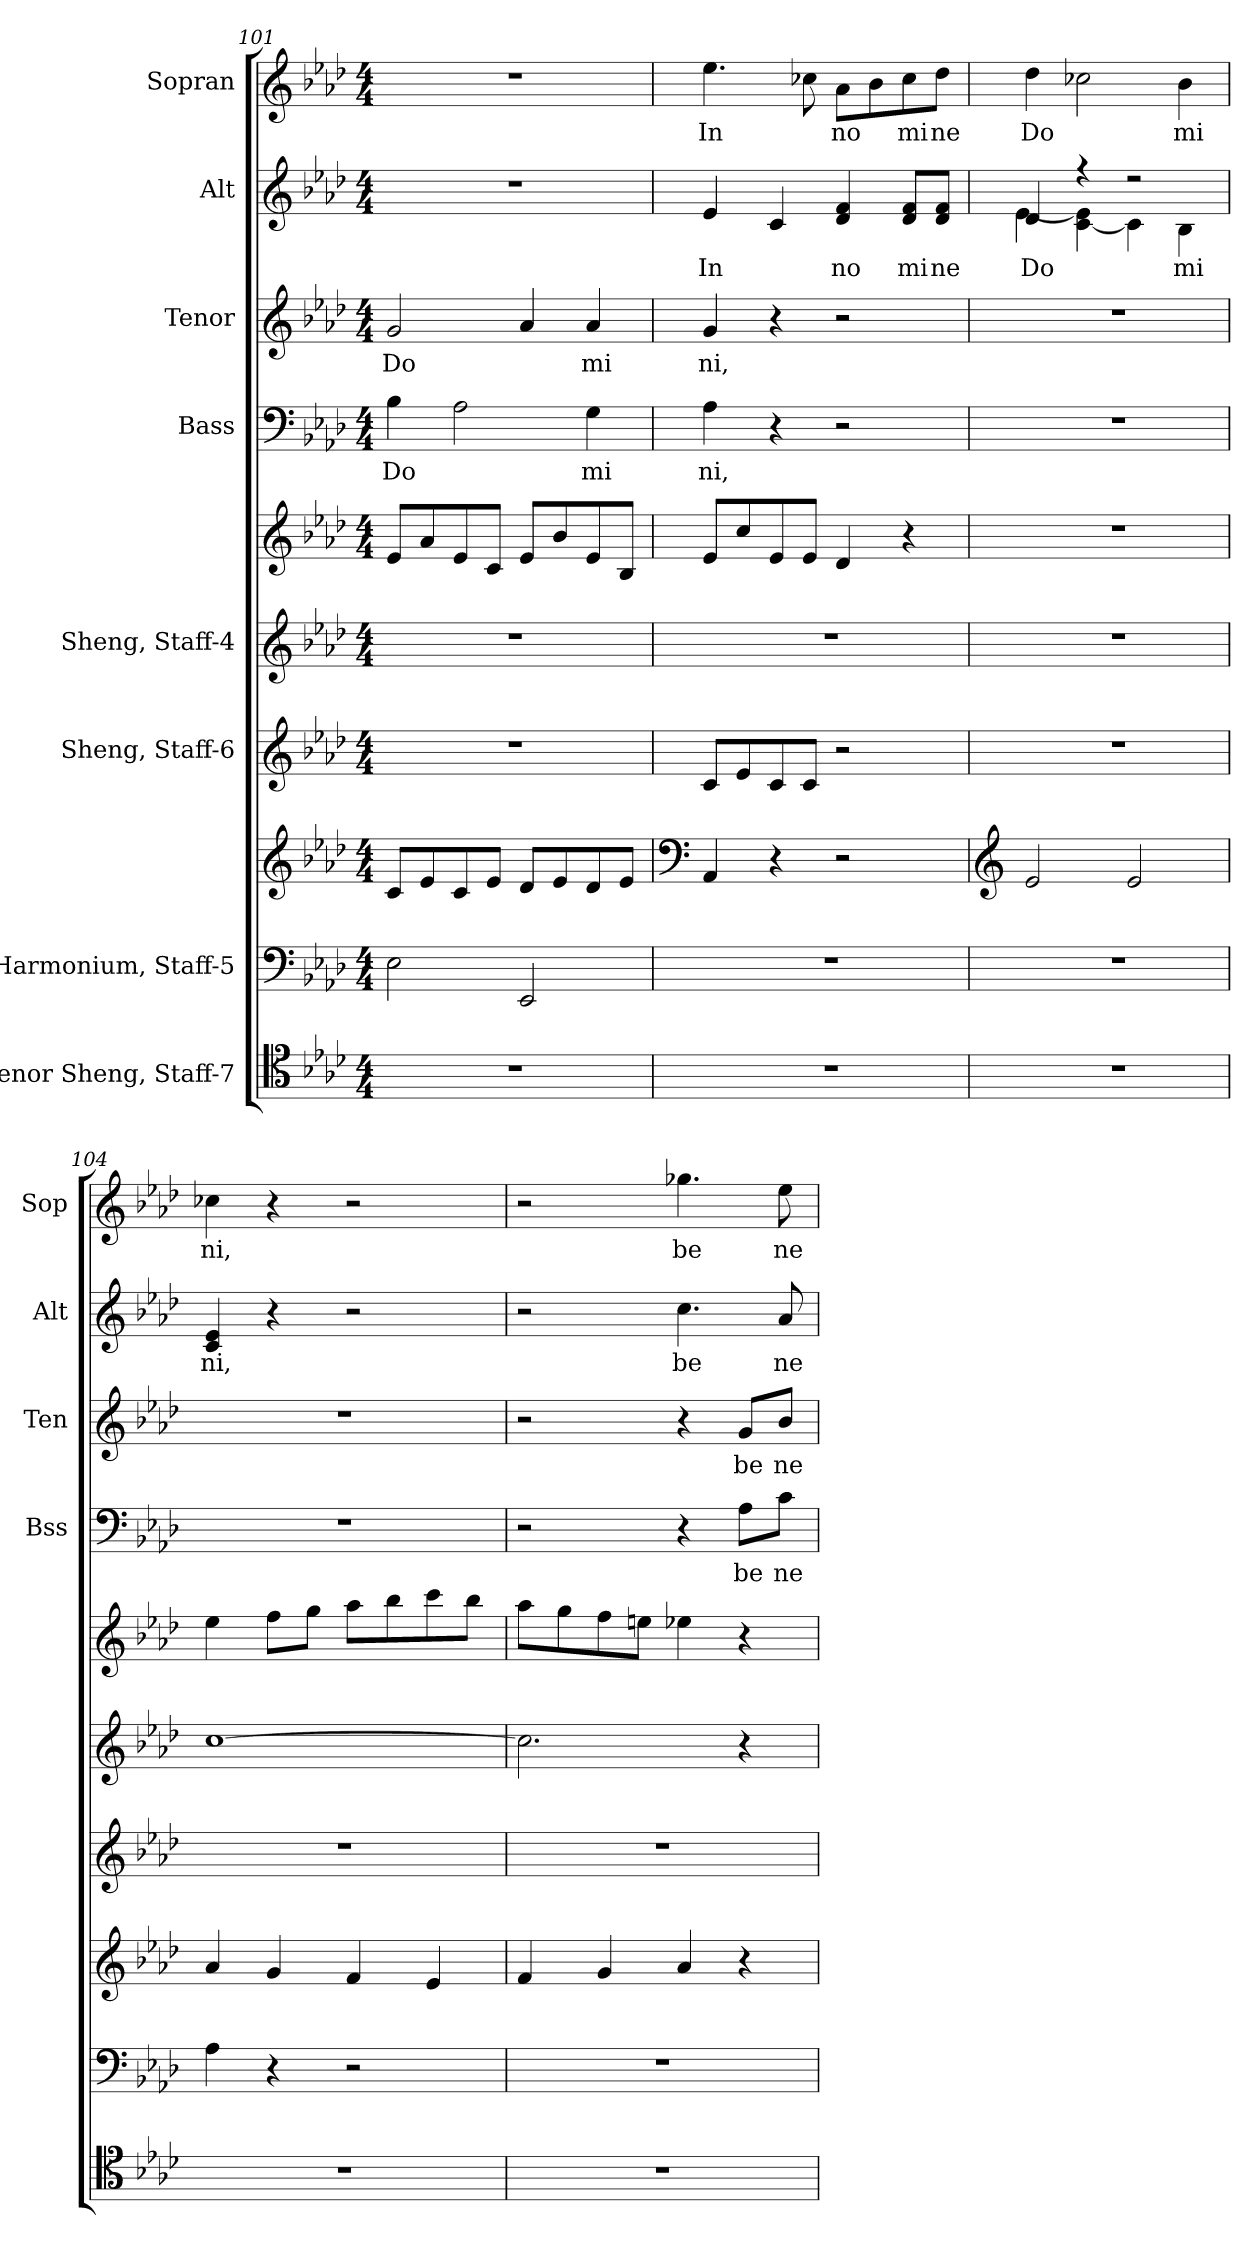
**kern	**kern	**kern	**kern	**kern	**kern	**kern	**text	**kern	**text	**kern	**text	**kern	**text
*part8	*part7	*part7	*part6	*part5	*part5	*part4	*part4	*part3	*part3	*part2	*part2	*part1	*part1
*staff10	*staff9	*staff8	*staff7	*staff6	*staff5	*staff4	*staff4	*staff3	*staff3	*staff2	*staff2	*staff1	*staff1
*I"Tenor Sheng, Staff-7	*I"Harmonium, Staff-5	*	*I"Sheng, Staff-6	*I"Sheng, Staff-4	*	*I"Bass	*	*I"Tenor	*	*I"Alt	*	*I"Sopran	*
*	*	*	*	*	*	*I'Bss	*	*I'Ten	*	*I'Alt	*	*I'Sop	*
*clefC4	*clefF4	*clefG2	*clefG2	*clefG2	*clefG2	*clefF4	*	*clefG2	*	*clefG2	*	*clefG2	*
*	*	*	*	*	*	*	*	*ITrd4c7	*	*	*	*ITrd2c3	*
*k[b-e-a-d-]	*k[b-e-a-d-]	*k[b-e-a-d-]	*k[b-e-a-d-]	*k[b-e-a-d-]	*k[b-e-a-d-]	*k[b-e-a-d-]	*	*k[b-e-a-d-g-]	*	*k[b-e-a-d-]	*	*k[b-]	*
*M4/4	*M4/4	*M4/4	*M4/4	*M4/4	*M4/4	*M4/4	*	*M4/4	*	*M4/4	*	*M4/4	*
=101	=101	=101	=101	=101	=101	=101	=101	=101	=101	=101	=101	=101	=101
1r	2E-\	8c/L	1r	1r	8e-/L	4B-\	Do	2c/	Do	1r	.	1r	.
.	.	8e-/	.	.	8a-/	.	.	.	.	.	.	.	.
.	.	8c/	.	.	8e-/	2A-\	.	.	.	.	.	.	.
.	.	8e-/J	.	.	8c/J	.	.	.	.	.	.	.	.
.	2EE-/	8d-/L	.	.	8e-/L	.	.	4d-/	.	.	.	.	.
.	.	8e-/	.	.	8b-/	.	.	.	.	.	.	.	.
.	.	8d-/	.	.	8e-/	4G\	mi	4d-/	mi	.	.	.	.
.	.	8e-/J	.	.	8B-/J	.	.	.	.	.	.	.	.
=102	=102	=102	=102	=102	=102	=102	=102	=102	=102	=102	=102	=102	=102
*	*	*clefF4	*	*	*	*	*	*	*	*	*	*	*
1r	1r	4AA-/	8c/L	1r	8e-/L	4A-\	ni,	4c/	ni,	4e-/	In	4.cc\	In
.	.	.	8e-/	.	8cc/	.	.	.	.	.	.	.	.
.	.	4r	8c/	.	8e-/	4r	.	4r	.	4c/	.	.	.
.	.	.	8c/J	.	8e-/J	.	.	.	.	.	.	8a-X\	.
.	.	2r	2r	.	4d-/	2r	.	2r	.	4d-/ 4f/	no	8f\L	no
.	.	.	.	.	.	.	.	.	.	.	.	8g\	.
.	.	.	.	.	4r	.	.	.	.	8d-/ 8f/L	mi	8a-\	mi
.	.	.	.	.	.	.	.	.	.	8d-/ 8f/J	ne	8b-\J	ne
!!LO:PB:g=z
=103	=103	=103	=103	=103	=103	=103	=103	=103	=103	=103	=103	=103	=103
*	*	*clefG2	*	*	*	*	*	*	*	*	*	*	*
*	*	*	*	*	*	*	*	*	*	*^	*	*	*
1r	1r	2e-/	1r	1r	1r	1r	.	1r	.	4d-/	[4e-\	Do	4b-\	Do
.	.	.	.	.	.	.	.	.	.	4r	[4c\ 4e-\]	.	2a-X\	.
.	.	2e-/	.	.	.	.	.	.	.	2r	4c\]	.	.	.
.	.	.	.	.	.	.	.	.	.	.	4B-\	mi	4g\	mi
*	*	*	*	*	*	*	*	*	*	*v	*v	*	*	*
=104	=104	=104	=104	=104	=104	=104	=104	=104	=104	=104	=104	=104	=104
1r	4A-\	4a-/	1r	[1cc	4ee-\	1r	.	1r	.	4c/ 4e-/	ni,	4a-X\	ni,
.	4r	4g/	.	.	8ff\L	.	.	.	.	4r	.	4r	.
.	.	.	.	.	8gg\J	.	.	.	.	.	.	.	.
.	2r	4f/	.	.	8aa-\L	.	.	.	.	2r	.	2r	.
.	.	.	.	.	8bb-\	.	.	.	.	.	.	.	.
.	.	4e-/	.	.	8ccc\	.	.	.	.	.	.	.	.
.	.	.	.	.	8bb-\J	.	.	.	.	.	.	.	.
=105	=105	=105	=105	=105	=105	=105	=105	=105	=105	=105	=105	=105	=105
1r	1r	4f/	1r	2.cc\]	8aa-\L	2r	.	2r	.	2r	.	2r	.
.	.	.	.	.	8gg\	.	.	.	.	.	.	.	.
.	.	4g/	.	.	8ff\	.	.	.	.	.	.	.	.
.	.	.	.	.	8een\J	.	.	.	.	.	.	.	.
*	*	*	*	*	*	*	*	*	*	*	*	*MM54	*
.	.	4a-/	.	.	4ee-X\	4r	.	4r	.	4.cc\	be	4.ee-X\	be
.	.	4r	.	4r	4r	8A-\L	be	8c/L	be	.	.	.	.
.	.	.	.	.	.	8c\J	ne	8e-/J	ne	8a-/	ne	8cc\	ne
=	=	=	=	=	=	=	=	=	=	=	=	=	=
*-	*-	*-	*-	*-	*-	*-	*-	*-	*-	*-	*-	*-	*-
